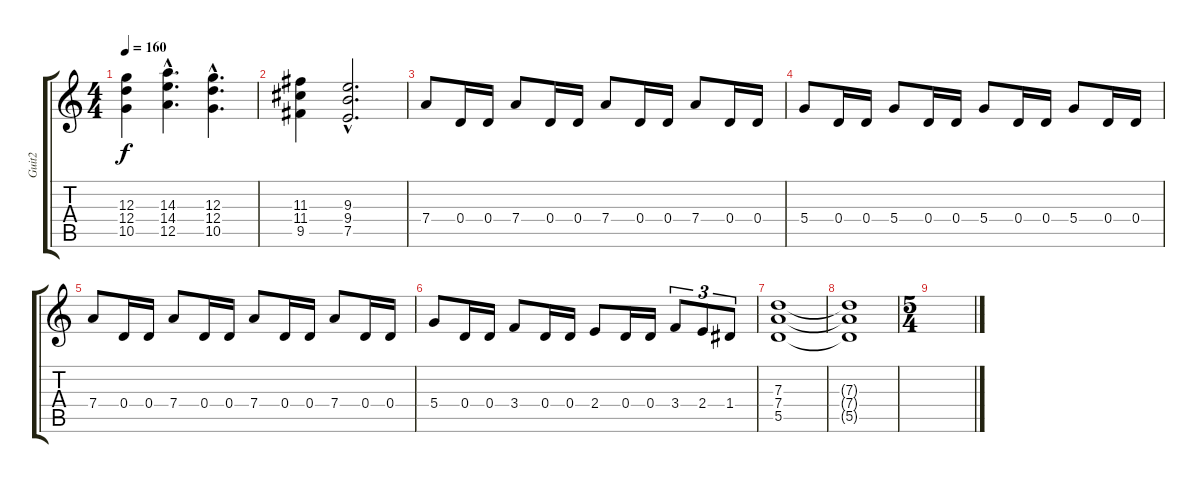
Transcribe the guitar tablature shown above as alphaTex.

\track ("Guit2" "Guit2") {instrument overdrivenguitar}
\staff {score tabs}
\tuning (E4 B3 G3 D3 A2 E2) {hide}
\ts (4 4)
\tempo 160
\clef g2
\ks c
(12.3 12.4 10.5).4{dy f} (14.3{hac} 14.4{hac} 12.5{hac}).4{d} (12.3{hac} 12.4{hac} 10.5{hac}).4{d} |
(11.3 11.4 9.5).4 (9.3{hac} 9.4{hac} 7.5{hac}).2{d} |
7.4.8 0.4.16 0.4.16 7.4.8 0.4.16 0.4.16 7.4.8 0.4.16 0.4.16 7.4.8 0.4.16 0.4.16 |
5.4.8 0.4.16 0.4.16 5.4.8 0.4.16 0.4.16 5.4.8 0.4.16 0.4.16 5.4.8 0.4.16 0.4.16 |
7.4.8 0.4.16 0.4.16 7.4.8 0.4.16 0.4.16 7.4.8 0.4.16 0.4.16 7.4.8 0.4.16 0.4.16 |
5.4.8 0.4.16 0.4.16 3.4.8 0.4.16 0.4.16 2.4.8 0.4.16 0.4.16 3.4.8{tu (3 2)} 2.4.8{tu (3 2)} 1.4.8{tu (3 2)} |
(7.3 7.4 5.5).1 |
(7.3{t} 7.4{t} 5.5{t}).1 |
\ts (5 4)
